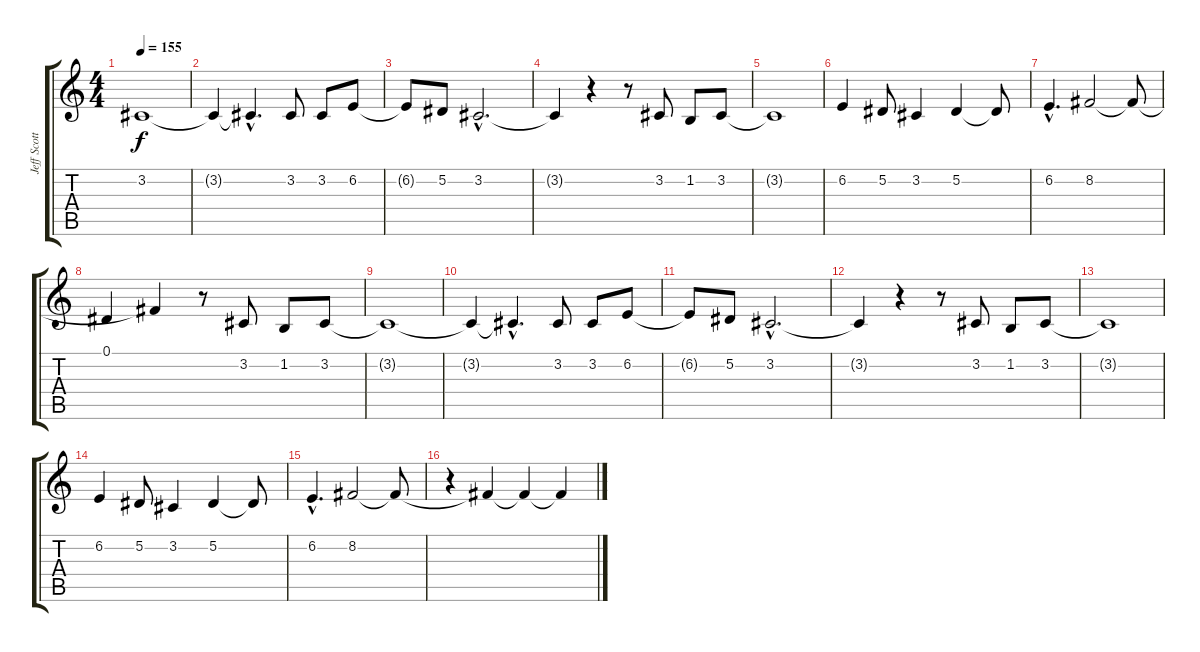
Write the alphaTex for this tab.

\track ("Jeff Scott Soto - Voce" "Jeff Scott") {instrument violin}
\staff {score tabs}
\tuning (Eb4 Bb3 Gb3 Db3 Ab2 Eb2) {hide}
\ts (4 4)
\tempo 155
\clef g2
\ks c
3.2{t}.1{dy f} |
3.2{t}.4 3.2{hac t}.4{d} 3.2.8 3.2.8 6.2.8 |
6.2{t}.8 5.2.8 3.2{hac}.2{d} |
3.2{t}.4 r.4 r.8 3.2.8 1.2.8 3.2.8 |
3.2{t}.1 |
6.2.4 5.2.8 3.2.4 5.2.4 5.2{t}.8 |
6.2{hac}.4{d} 8.2.2 8.2{t}.8 |
0.1.4 8.2{t}.4 r.8 3.2.8 1.2.8 3.2.8 |
3.2{t}.1 |
3.2{t}.4 3.2{hac t}.4{d} 3.2.8 3.2.8 6.2.8 |
6.2{t}.8 5.2.8 3.2{hac}.2{d} |
3.2{t}.4 r.4 r.8 3.2.8 1.2.8 3.2.8 |
3.2{t}.1 |
6.2.4 5.2.8 3.2.4 5.2.4 5.2{t}.8 |
6.2{hac}.4{d} 8.2.2 8.2{t}.8 |
r.4 8.2{t}.4 8.2{t}.4 8.2{t}.4
